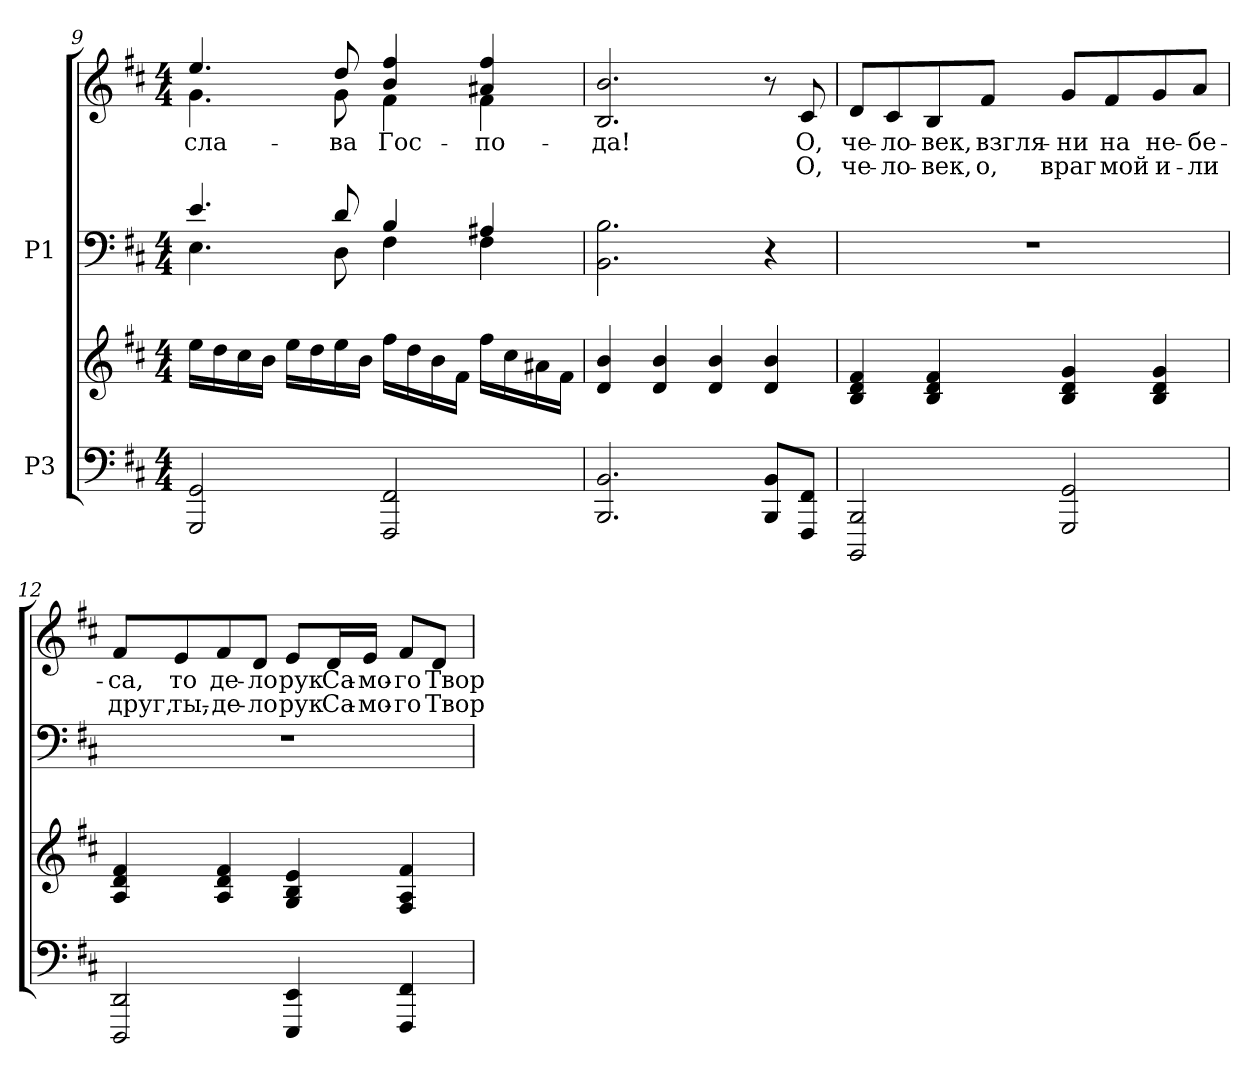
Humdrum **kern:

**kern	**kern	**kern	**kern	**text	**text
*part2	*part2	*part1	*part1	*part1	*part1
*staff4	*staff3	*staff2	*staff1	*staff1	*staff1
*I"P3	*	*I"P1	*	*	*
!!LO:PB:g=z
*clefF4	*clefG2	*clefF4	*clefG2	*	*
*k[f#c#]	*k[f#c#]	*k[f#c#]	*k[f#c#]	*	*
*b:	*b:	*b:	*b:	*	*
*M4/4	*M4/4	*M4/4	*M4/4	*	*
=9	=9	=9	=9	=9	=9
*	*	*^	*	*	*
!	!	!	!	!	!LO:LY:b:color=#000000	!
*	*	*	*	*^	*	*
2GGGi/ 2GGi	16eei\LL	4.ei/	4.Ei\	4.eei/	4.gi\	сла-	.
.	16ddi\	.	.	.	.	.	.
.	16cc#i\	.	.	.	.	.	.
.	16bi\JJ	.	.	.	.	.	.
.	16eei\LL	.	.	.	.	.	.
.	16ddi\	.	.	.	.	.	.
!	!	!	!	!	!	!LO:LY:b:color=#000000	!
.	16eei\	8di/	8Di\	8ddi/	8gi\	-ва	.
.	16bi\JJ	.	.	.	.	.	.
!	!	!	!	!	!	!LO:LY:b:color=#000000	!
2FFF#i/ 2FF#i	16ff#i\LL	4Bi/	4F#i\	4bi/ 4ff#i	4f#i\	Гос-	.
.	16ddi\	.	.	.	.	.	.
.	16bi\	.	.	.	.	.	.
.	16f#i\JJ	.	.	.	.	.	.
!	!	!	!	!	!	!LO:LY:b:color=#000000	!
.	16ff#i\LL	4A#Xi/	4F#i\	4a#Xi/ 4ff#i	4f#i\	-по-	.
.	16cc#i\	.	.	.	.	.	.
.	16a#Xi\	.	.	.	.	.	.
.	16f#i\JJ	.	.	.	.	.	.
*	*	*v	*v	*	*	*	*
*	*	*	*v	*v	*	*
=10	=10	=10	=10	=10	=10
!	!	!	!	!LO:LY:b:color=#000000	!
2.BBBi/ 2.BBi	4di/ 4bi	2.BBi\ 2.Bi	2.Bi/ 2.bi	-да!	.
.	4di/ 4bi	.	.	.	.
.	4di/ 4bi	.	.	.	.
8BBBi/ 8BBiL	4di/ 4bi	4r	8r	.	.
!	!	!	!	!LO:LY:b:color=#000000	!LO:LY:b:color=#000000
8FFF#i/ 8FF#iJ	.	.	8c#i/	О,	О,
=11	=11	=11	=11	=11	=11
!	!	!	!	!LO:LY:b:color=#000000	!LO:LY:b:color=#000000
2BBBBi/ 2BBBi	4Bi/ 4di 4f#i	1r	8di/L	че-	че-
!	!	!	!	!LO:LY:b:color=#000000	!LO:LY:b:color=#000000
.	.	.	8c#i/	-ло-	-ло-
!	!	!	!	!LO:LY:b:color=#000000	!LO:LY:b:color=#000000
.	4Bi/ 4di 4f#i	.	8Bi/	-век,	-век,
!	!	!	!	!LO:LY:b:color=#000000	!LO:LY:b:color=#000000
.	.	.	8f#i/J	взгля-	о,
!	!	!	!	!LO:LY:b:color=#000000	!LO:LY:b:color=#000000
2GGGi/ 2GGi	4Bi/ 4di 4gi	.	8gi/L	-ни	враг
!	!	!	!	!LO:LY:b:color=#000000	!LO:LY:b:color=#000000
.	.	.	8f#i/	на	мой
!	!	!	!	!LO:LY:b:color=#000000	!LO:LY:b:color=#000000
.	4Bi/ 4di 4gi	.	8gi/	не-	и-
!	!	!	!	!LO:LY:b:color=#000000	!LO:LY:b:color=#000000
.	.	.	8ai/J	-бе-	-ли
!!LO:LB:g=z
=12	=12	=12	=12	=12	=12
!	!	!	!	!LO:LY:b:color=#000000	!LO:LY:b:color=#000000
2DDDi/ 2DDi	4Ai/ 4di 4f#i	1r	8f#i/L	-са,	друг,
!	!	!	!	!LO:LY:b:color=#000000	!LO:LY:b:color=#000000
.	.	.	8ei/	то	ты,-
!	!	!	!	!LO:LY:b:color=#000000	!LO:LY:b:color=#000000
.	4Ai/ 4di 4f#i	.	8f#i/	де-	-де-
!	!	!	!	!LO:LY:b:color=#000000	!LO:LY:b:color=#000000
.	.	.	8di/J	-ло	-ло
!	!	!	!	!LO:LY:b:color=#000000	!LO:LY:b:color=#000000
4EEEi/ 4EEi	4Gi/ 4Bi 4ei	.	8ei/L	рук	рук
!	!	!	!	!LO:LY:b:color=#000000	!LO:LY:b:color=#000000
.	.	.	16di/L	Са-	Са-
!	!	!	!	!LO:LY:b:color=#000000	!LO:LY:b:color=#000000
.	.	.	16ei/JJ	-мо-	-мо-
!	!	!	!	!LO:LY:b:color=#000000	!LO:LY:b:color=#000000
4FFF#i/ 4FF#i	4F#i/ 4Ai 4f#i	.	8f#i/L	-го	-го
!	!	!	!	!LO:LY:b:color=#000000	!LO:LY:b:color=#000000
.	.	.	8di/J	Твор-	Твор-
=	=	=	=	=	=
*-	*-	*-	*-	*-	*-
